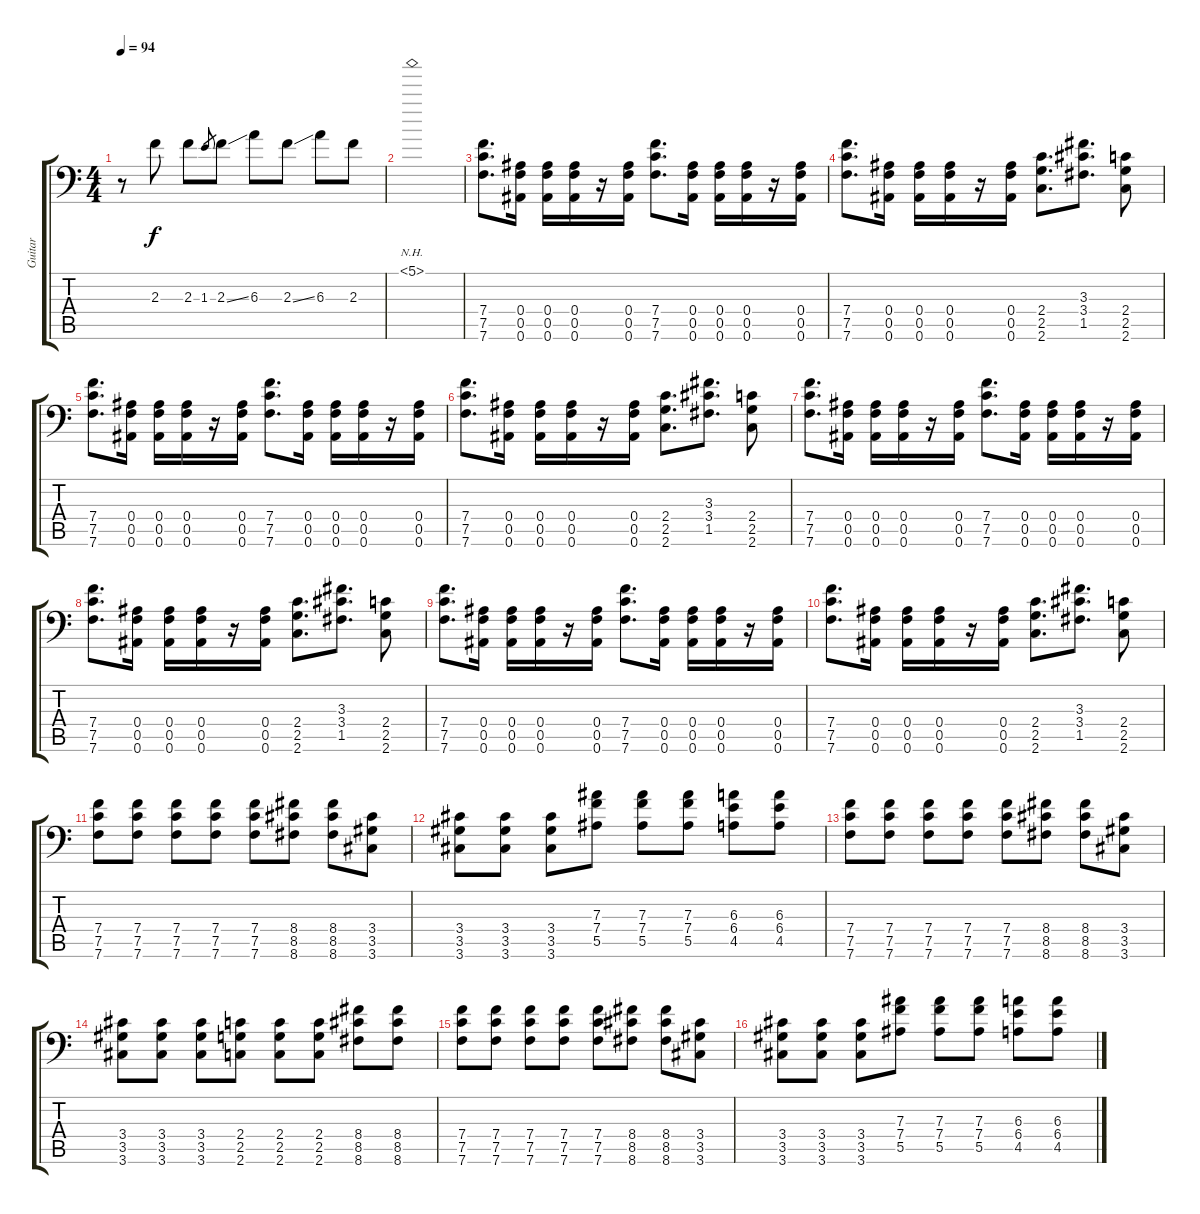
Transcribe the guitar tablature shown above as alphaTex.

\track ("Guitar " "Guitar ") {instrument distortionguitar}
\staff {score tabs}
\tuning (C4 G3 Eb3 Bb2 F2 Bb1) {hide}
\ts (4 4)
\tempo 94
\clef f4
\ks c
r.8{dy f} 2.3.8 2.3.8 1.3.8{gr} 2.3{ss}.8 6.3.8 2.3{ss}.8 6.3.8 2.3.8 |
5.1{nh}.1 |
(7.4 7.5 7.6).8{d instrument distortionguitar} (0.4 0.5 0.6).16 (0.4 0.5 0.6).16 (0.4 0.5 0.6).16 r.16 (0.4 0.5 0.6).16 (7.4 7.5 7.6).8{d} (0.4 0.5 0.6).16 (0.4 0.5 0.6).16 (0.4 0.5 0.6).16 r.16 (0.4 0.5 0.6).16 |
(7.4 7.5 7.6).8{d} (0.4 0.5 0.6).16 (0.4 0.5 0.6).16 (0.4 0.5 0.6).16 r.16 (0.4 0.5 0.6).16 (2.4 2.5 2.6).8{d} (3.3 3.4 1.5).8{d} (2.4 2.5 2.6).8 |
(7.4 7.5 7.6).8{d} (0.4 0.5 0.6).16 (0.4 0.5 0.6).16 (0.4 0.5 0.6).16 r.16 (0.4 0.5 0.6).16 (7.4 7.5 7.6).8{d} (0.4 0.5 0.6).16 (0.4 0.5 0.6).16 (0.4 0.5 0.6).16 r.16 (0.4 0.5 0.6).16 |
(7.4 7.5 7.6).8{d} (0.4 0.5 0.6).16 (0.4 0.5 0.6).16 (0.4 0.5 0.6).16 r.16 (0.4 0.5 0.6).16 (2.4 2.5 2.6).8{d} (3.3 3.4 1.5).8{d} (2.4 2.5 2.6).8 |
(7.4 7.5 7.6).8{d} (0.4 0.5 0.6).16 (0.4 0.5 0.6).16 (0.4 0.5 0.6).16 r.16 (0.4 0.5 0.6).16 (7.4 7.5 7.6).8{d} (0.4 0.5 0.6).16 (0.4 0.5 0.6).16 (0.4 0.5 0.6).16 r.16 (0.4 0.5 0.6).16 |
(7.4 7.5 7.6).8{d} (0.4 0.5 0.6).16 (0.4 0.5 0.6).16 (0.4 0.5 0.6).16 r.16 (0.4 0.5 0.6).16 (2.4 2.5 2.6).8{d} (3.3 3.4 1.5).8{d} (2.4 2.5 2.6).8 |
(7.4 7.5 7.6).8{d} (0.4 0.5 0.6).16 (0.4 0.5 0.6).16 (0.4 0.5 0.6).16 r.16 (0.4 0.5 0.6).16 (7.4 7.5 7.6).8{d} (0.4 0.5 0.6).16 (0.4 0.5 0.6).16 (0.4 0.5 0.6).16 r.16 (0.4 0.5 0.6).16 |
(7.4 7.5 7.6).8{d} (0.4 0.5 0.6).16 (0.4 0.5 0.6).16 (0.4 0.5 0.6).16 r.16 (0.4 0.5 0.6).16 (2.4 2.5 2.6).8{d} (3.3 3.4 1.5).8{d} (2.4 2.5 2.6).8 |
(7.4 7.5 7.6).8 (7.4 7.5 7.6).8 (7.4 7.5 7.6).8 (7.4 7.5 7.6).8 (7.4 7.5 7.6).8 (8.4 8.5 8.6).8 (8.4 8.5 8.6).8 (3.4 3.5 3.6).8 |
(3.4 3.5 3.6).8 (3.4 3.5 3.6).8 (3.4 3.5 3.6).8 (7.3 7.4 5.5).8 (7.3 7.4 5.5).8 (7.3 7.4 5.5).8 (6.3 6.4 4.5).8 (6.3 6.4 4.5).8 |
(7.4 7.5 7.6).8 (7.4 7.5 7.6).8 (7.4 7.5 7.6).8 (7.4 7.5 7.6).8 (7.4 7.5 7.6).8 (8.4 8.5 8.6).8 (8.4 8.5 8.6).8 (3.4 3.5 3.6).8 |
(3.4 3.5 3.6).8 (3.4 3.5 3.6).8 (3.4 3.5 3.6).8 (2.4 2.5 2.6).8 (2.4 2.5 2.6).8 (2.4 2.5 2.6).8 (8.4 8.5 8.6).8 (8.4 8.5 8.6).8 |
(7.4 7.5 7.6).8 (7.4 7.5 7.6).8 (7.4 7.5 7.6).8 (7.4 7.5 7.6).8 (7.4 7.5 7.6).8 (8.4 8.5 8.6).8 (8.4 8.5 8.6).8 (3.4 3.5 3.6).8 |
(3.4 3.5 3.6).8 (3.4 3.5 3.6).8 (3.4 3.5 3.6).8 (7.3 7.4 5.5).8 (7.3 7.4 5.5).8 (7.3 7.4 5.5).8 (6.3 6.4 4.5).8 (6.3 6.4 4.5).8
